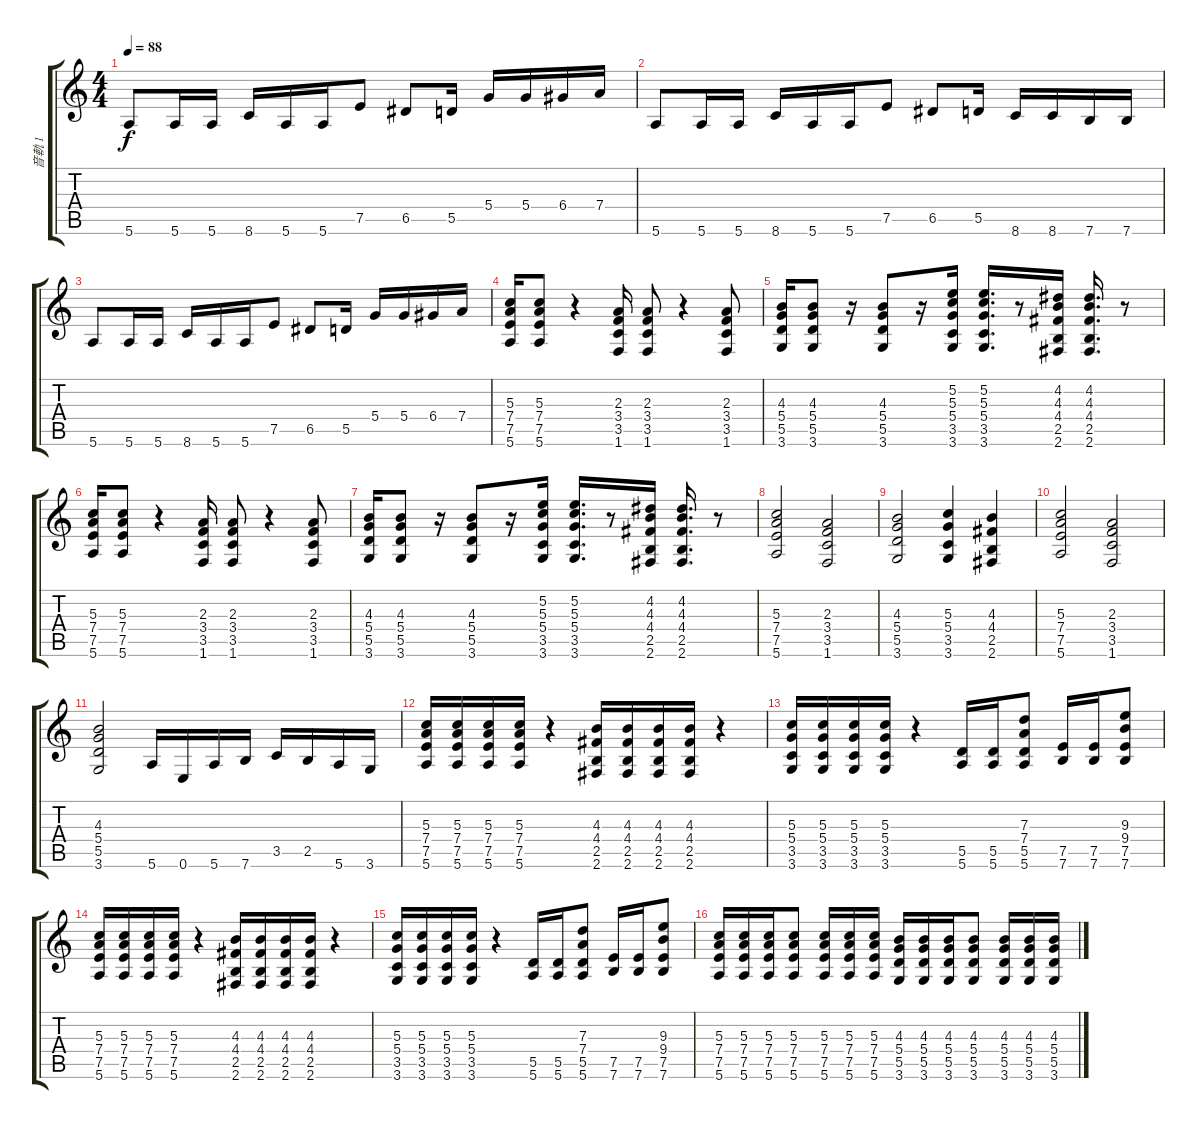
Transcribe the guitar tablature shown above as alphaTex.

\track ("音軌 1" "音軌 1") {instrument distortionguitar}
\staff {score tabs}
\tuning (E4 B3 G3 D3 A2 E2) {hide}
\ts (4 4)
\tempo 88
\clef g2
\ks c
5.6.8{dy f} 5.6.16 5.6.16 8.6.16 5.6.16 5.6.16 7.5.8 6.5.8 5.5.16 5.4.16 5.4.16 6.4.16 7.4.16 |
5.6.8 5.6.16 5.6.16 8.6.16 5.6.16 5.6.16 7.5.8 6.5.8 5.5.16 8.6.16 8.6.16 7.6.16 7.6.16 |
5.6.8 5.6.16 5.6.16 8.6.16 5.6.16 5.6.16 7.5.8 6.5.8 5.5.16 5.4.16 5.4.16 6.4.16 7.4.16 |
(5.3 7.4 7.5 5.6).16 (5.3 7.4 7.5 5.6).8 r.4 (2.3 3.4 3.5 1.6).16 (2.3 3.4 3.5 1.6).8 r.4 (2.3 3.4 3.5 1.6).8 |
(4.3 5.4 5.5 3.6).16 (4.3 5.4 5.5 3.6).8 r.16 (4.3 5.4 5.5 3.6).8 r.16 (5.2 5.3 5.4 3.5 3.6).16 (5.2 5.3 5.4 3.5 3.6).16{d} r.8 (4.2 4.3 4.4 2.5 2.6).16 (4.2 4.3 4.4 2.5 2.6).16{d} r.8 |
(5.3 7.4 7.5 5.6).16 (5.3 7.4 7.5 5.6).8 r.4 (2.3 3.4 3.5 1.6).16 (2.3 3.4 3.5 1.6).8 r.4 (2.3 3.4 3.5 1.6).8 |
(4.3 5.4 5.5 3.6).16 (4.3 5.4 5.5 3.6).8 r.16 (4.3 5.4 5.5 3.6).8 r.16 (5.2 5.3 5.4 3.5 3.6).16 (5.2 5.3 5.4 3.5 3.6).16{d} r.8 (4.2 4.3 4.4 2.5 2.6).16 (4.2 4.3 4.4 2.5 2.6).16{d} r.8 |
(5.3 7.4 7.5 5.6).2 (2.3 3.4 3.5 1.6).2 |
(4.3 5.4 5.5 3.6).2 (5.3 5.4 3.5 3.6).4 (4.3 4.4 2.5 2.6).4 |
(5.3 7.4 7.5 5.6).2 (2.3 3.4 3.5 1.6).2 |
(4.3 5.4 5.5 3.6).2 5.6.16 0.6.16 5.6.16 7.6.16 3.5.16 2.5.16 5.6.16 3.6.16 |
(5.3 7.4 7.5 5.6).16 (5.3 7.4 7.5 5.6).16 (5.3 7.4 7.5 5.6).16 (5.3 7.4 7.5 5.6).16 r.4 (4.3 4.4 2.5 2.6).16 (4.3 4.4 2.5 2.6).16 (4.3 4.4 2.5 2.6).16 (4.3 4.4 2.5 2.6).16 r.4 |
(5.3 5.4 3.5 3.6).16 (5.3 5.4 3.5 3.6).16 (5.3 5.4 3.5 3.6).16 (5.3 5.4 3.5 3.6).16 r.4 (5.5 5.6).16 (5.5 5.6).16 (7.3 7.4 5.5 5.6).8 (7.5 7.6).16 (7.5 7.6).16 (9.3 9.4 7.5 7.6).8 |
(5.3 7.4 7.5 5.6).16 (5.3 7.4 7.5 5.6).16 (5.3 7.4 7.5 5.6).16 (5.3 7.4 7.5 5.6).16 r.4 (4.3 4.4 2.5 2.6).16 (4.3 4.4 2.5 2.6).16 (4.3 4.4 2.5 2.6).16 (4.3 4.4 2.5 2.6).16 r.4 |
(5.3 5.4 3.5 3.6).16 (5.3 5.4 3.5 3.6).16 (5.3 5.4 3.5 3.6).16 (5.3 5.4 3.5 3.6).16 r.4 (5.5 5.6).16 (5.5 5.6).16 (7.3 7.4 5.5 5.6).8 (7.5 7.6).16 (7.5 7.6).16 (9.3 9.4 7.5 7.6).8 |
(5.3 7.4 7.5 5.6).16 (5.3 7.4 7.5 5.6).16 (5.3 7.4 7.5 5.6).16 (5.3 7.4 7.5 5.6).8 (5.3 7.4 7.5 5.6).16 (5.3 7.4 7.5 5.6).16 (5.3 7.4 7.5 5.6).16 (4.3 5.4 5.5 3.6).16 (4.3 5.4 5.5 3.6).16 (4.3 5.4 5.5 3.6).16 (4.3 5.4 5.5 3.6).8 (4.3 5.4 5.5 3.6).16 (4.3 5.4 5.5 3.6).16 (4.3 5.4 5.5 3.6).16
